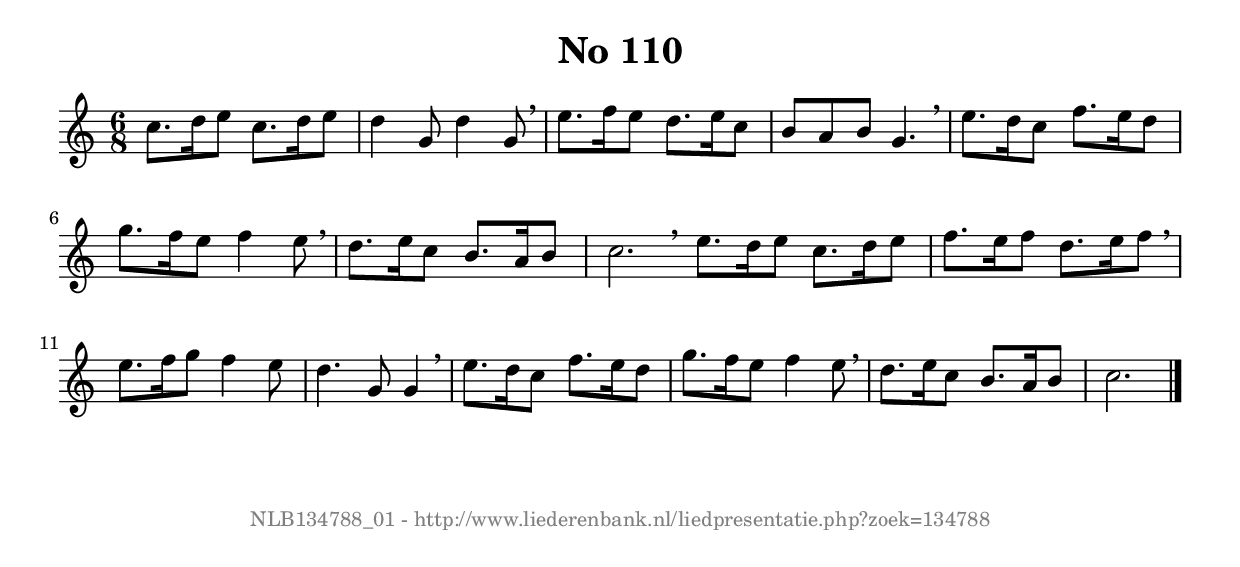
%
% produced by wce2krn 1.64 (7 June 2014)
%
\version"2.16"
#(append! paper-alist '(("long" . (cons (* 210 mm) (* 2000 mm)))))
#(set-default-paper-size "long")
sb = {\breathe}
mBreak = {\breathe }
bBreak = {\breathe }
x = {\once\override NoteHead #'style = #'cross }
gl=\glissando
itime={\override Staff.TimeSignature #'stencil = ##f }
ficta = {\once\set suggestAccidentals = ##t}
fine = {\once\override Score.RehearsalMark #'self-alignment-X = #1 \mark \markup {\italic{Fine}}}
dc = {\once\override Score.RehearsalMark #'self-alignment-X = #1 \mark \markup {\italic{D.C.}}}
dcf = {\once\override Score.RehearsalMark #'self-alignment-X = #1 \mark \markup {\italic{D.C. al Fine}}}
dcc = {\once\override Score.RehearsalMark #'self-alignment-X = #1 \mark \markup {\italic{D.C. al Coda}}}
ds = {\once\override Score.RehearsalMark #'self-alignment-X = #1 \mark \markup {\italic{D.S.}}}
dsf = {\once\override Score.RehearsalMark #'self-alignment-X = #1 \mark \markup {\italic{D.S. al Fine}}}
dsc = {\once\override Score.RehearsalMark #'self-alignment-X = #1 \mark \markup {\italic{D.S. al Coda}}}
pv = {\set Score.repeatCommands = #'((volta "1"))}
sv = {\set Score.repeatCommands = #'((volta "2"))}
tv = {\set Score.repeatCommands = #'((volta "3"))}
qv = {\set Score.repeatCommands = #'((volta "4"))}
xv = {\set Score.repeatCommands = #'((volta #f))}
\header{ tagline = ""
title = "No 110"
}
\score {{
\key c \major
\relative g'
{
\set melismaBusyProperties = #'()
\time 6/8
\tempo 4=120
\override Score.MetronomeMark #'transparent = ##t
\override Score.RehearsalMark #'break-visibility = #(vector #t #t #f)
c8. d16 e8 c8. d16 e8 d4 g,8 d'4 g,8 \sb e'8. f16 e8 d8. e16 c8 b a b g4. \mBreak \bar "|"
e'8. d16 c8 f8. e16 d8 g8. f16 e8 f4 e8 \sb d8. e16 c8 b8. a16 b8 c2. \bar ":|:" \bBreak
e8. d16 e8 c8. d16 e8 f8. e16 f8 d8. e16 f8 \sb e8. f16 g8 f4 e8 d4. g,8 g4 \mBreak \bar "|"
e'8. d16 c8 f8. e16 d8 g8. f16 e8 f4 e8 \sb d8. e16 c8 b8. a16 b8 c2. \bar "|."
 }}
 \midi { }
 \layout {
            indent = 0.0\cm
}
}
\markup { \vspace #0 } \markup { \with-color #grey \fill-line { \center-column { \smaller "NLB134788_01 - http://www.liederenbank.nl/liedpresentatie.php?zoek=134788" } } }
